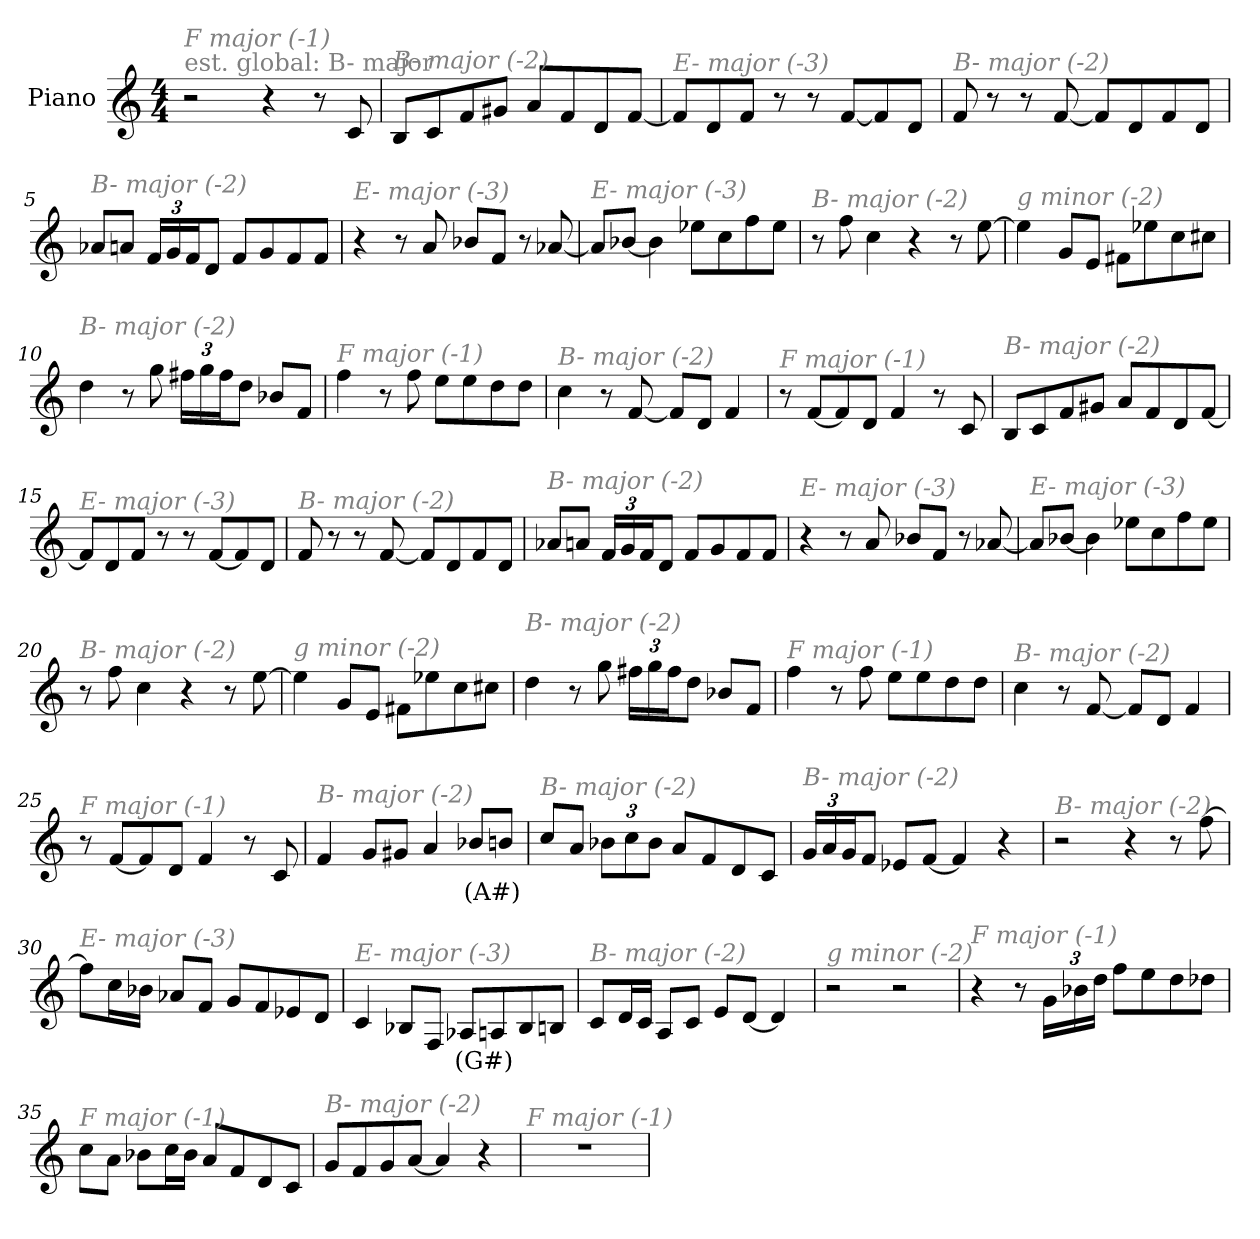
**kern	**text
*part1	*part1
*staff1	*staff1
*I"Piano	*
*I'Pno	*
*clefG2	*
*k[]	*
*M4/4	*
*MM165	*
=1	=1
!LO:TX:a:color=#808080:t=est. global&colon; B- major	!
!LO:TX:i:color=#808080:t=F major (-1)	!
2r	.
4r	.
8r	.
8c/	.
=2	=2
!LO:TX:i:color=#808080:t=B- major (-2)	!
8B/L	.
8c/	.
8f/	.
8g#X/J	.
8a/L	.
8f/	.
8d/	.
[8f/J	.
=3	=3
!LO:TX:i:color=#808080:t=E- major (-3)	!
8f/L]	.
8d/	.
8f/J	.
8r	.
8r	.
[8f/L	.
8f/]	.
8d/J	.
=4	=4
!LO:TX:i:color=#808080:t=B- major (-2)	!
8f/	.
8r	.
8r	.
[8f/	.
8f/L]	.
8d/	.
8f/	.
8d/J	.
!!LO:LB:g=z
=5	=5
!LO:TX:i:color=#808080:t=B- major (-2)	!
8a-X/L	.
8an/J	.
*Xbrackettup	*
24f/LL	.
24g/	.
24f/J	.
8d/J	.
8f/L	.
8g/	.
8f/	.
8f/J	.
=6	=6
!LO:TX:i:color=#808080:t=E- major (-3)	!
4r	.
8r	.
8a/	.
8b-X/L	.
8f/J	.
8r	.
[8a-X/	.
=7	=7
!LO:TX:i:color=#808080:t=E- major (-3)	!
8a-/L]	.
[8b-X/J	.
4b-\]	.
8ee-X\L	.
8cc\	.
8ff\	.
8ee-\J	.
=8	=8
!LO:TX:i:color=#808080:t=B- major (-2)	!
8r	.
8ff\	.
4cc\	.
4r	.
8r	.
[8ee\	.
!!LO:LB:g=z
=9	=9
!LO:TX:i:color=#808080:t=g minor (-2)	!
4ee\]	.
8g/L	.
8e/J	.
8f#X\L	.
8ee-X\	.
8cc\	.
8cc#X\J	.
=10	=10
!LO:TX:i:color=#808080:t=B- major (-2)	!
4dd\	.
8r	.
8gg\	.
24ff#X\LL	.
24gg\	.
24ff#\J	.
8dd\J	.
8b-X/L	.
8f/J	.
=11	=11
!LO:TX:i:color=#808080:t=F major (-1)	!
4ff\	.
8r	.
8ff\	.
8ee\L	.
8ee\	.
8dd\	.
8dd\J	.
=12	=12
!LO:TX:i:color=#808080:t=B- major (-2)	!
4cc\	.
8r	.
[8f/	.
8f/L]	.
8d/J	.
4f/	.
!!LO:LB:g=z
=13	=13
!LO:TX:i:color=#808080:t=F major (-1)	!
8r	.
[8f/L	.
8f/]	.
8d/J	.
4f/	.
8r	.
8c/	.
=14	=14
!LO:TX:i:color=#808080:t=B- major (-2)	!
8B/L	.
8c/	.
8f/	.
8g#X/J	.
8a/L	.
8f/	.
8d/	.
[8f/J	.
=15	=15
!LO:TX:i:color=#808080:t=E- major (-3)	!
8f/L]	.
8d/	.
8f/J	.
8r	.
8r	.
[8f/L	.
8f/]	.
8d/J	.
=16	=16
!LO:TX:i:color=#808080:t=B- major (-2)	!
8f/	.
8r	.
8r	.
[8f/	.
8f/L]	.
8d/	.
8f/	.
8d/J	.
!!LO:LB:g=z
=17	=17
!LO:TX:i:color=#808080:t=B- major (-2)	!
8a-X/L	.
8an/J	.
24f/LL	.
24g/	.
24f/J	.
8d/J	.
8f/L	.
8g/	.
8f/	.
8f/J	.
=18	=18
!LO:TX:i:color=#808080:t=E- major (-3)	!
4r	.
8r	.
8a/	.
8b-X/L	.
8f/J	.
8r	.
[8a-X/	.
=19	=19
!LO:TX:i:color=#808080:t=E- major (-3)	!
8a-/L]	.
[8b-X/J	.
4b-\]	.
8ee-X\L	.
8cc\	.
8ff\	.
8ee-\J	.
=20	=20
!LO:TX:i:color=#808080:t=B- major (-2)	!
8r	.
8ff\	.
4cc\	.
4r	.
8r	.
[8ee\	.
!!LO:LB:g=z
=21	=21
!LO:TX:i:color=#808080:t=g minor (-2)	!
4ee\]	.
8g/L	.
8e/J	.
8f#X\L	.
8ee-X\	.
8cc\	.
8cc#X\J	.
=22	=22
!LO:TX:i:color=#808080:t=B- major (-2)	!
4dd\	.
8r	.
8gg\	.
24ff#X\LL	.
24gg\	.
24ff#\J	.
8dd\J	.
8b-X/L	.
8f/J	.
=23	=23
!LO:TX:i:color=#808080:t=F major (-1)	!
4ff\	.
8r	.
8ff\	.
8ee\L	.
8ee\	.
8dd\	.
8dd\J	.
=24	=24
!LO:TX:i:color=#808080:t=B- major (-2)	!
4cc\	.
8r	.
[8f/	.
8f/L]	.
8d/J	.
4f/	.
!!LO:LB:g=z
=25	=25
!LO:TX:i:color=#808080:t=F major (-1)	!
8r	.
[8f/L	.
8f/]	.
8d/J	.
4f/	.
8r	.
8c/	.
=26	=26
!LO:TX:i:color=#808080:t=B- major (-2)	!
4f/	.
8g/L	.
8g#X/J	.
4a/	.
8b-Xi/L	(A#)
8b/J	.
=27	=27
!LO:TX:i:color=#808080:t=B- major (-2)	!
8cc/L	.
8a/J	.
12b-X\L	.
12cc\	.
12b-\J	.
8a/L	.
8f/	.
8d/	.
8c/J	.
=28	=28
!LO:TX:i:color=#808080:t=B- major (-2)	!
24g/LL	.
24a/	.
24g/J	.
8f/J	.
8e-X/L	.
[8f/J	.
4f/]	.
4r	.
=29	=29
!LO:TX:i:color=#808080:t=B- major (-2)	!
2r	.
4r	.
8r	.
[8ff\	.
!!LO:LB:g=z
=30	=30
!LO:TX:i:color=#808080:t=E- major (-3)	!
8ff\L]	.
16cc\L	.
16b-X\JJ	.
8a-X/L	.
8f/J	.
8g/L	.
8f/	.
8e-X/	.
8d/J	.
=31	=31
!LO:TX:i:color=#808080:t=E- major (-3)	!
4c/	.
8B-X/L	.
8F/J	.
8A-Xi/L	(G#)
8A/	.
8B-/	.
8Bn/J	.
=32	=32
!LO:TX:i:color=#808080:t=B- major (-2)	!
8c/L	.
16d/L	.
16c/JJ	.
8A/L	.
8c/J	.
8e/L	.
[8d/J	.
4d/]	.
=33	=33
!LO:TX:i:color=#808080:t=g minor (-2)	!
2r	.
2r	.
!!LO:LB:g=z
=34	=34
!LO:TX:i:color=#808080:t=F major (-1)	!
4r	.
8r	.
24g\LL	.
24b-X\	.
24dd\JJ	.
8ff\L	.
8ee\	.
8dd\	.
8dd-X\J	.
=35	=35
!LO:TX:i:color=#808080:t=F major (-1)	!
8cc\L	.
8a\J	.
8b-X\L	.
16cc\L	.
16b-\JJ	.
8a/L	.
8f/	.
8d/	.
8c/J	.
=36	=36
!LO:TX:i:color=#808080:t=B- major (-2)	!
8g/L	.
8f/	.
8g/	.
[8a/J	.
4a/]	.
4r	.
=37	=37
!LO:TX:i:color=#808080:t=F major (-1)	!
1r	.
=	=
*-	*-
